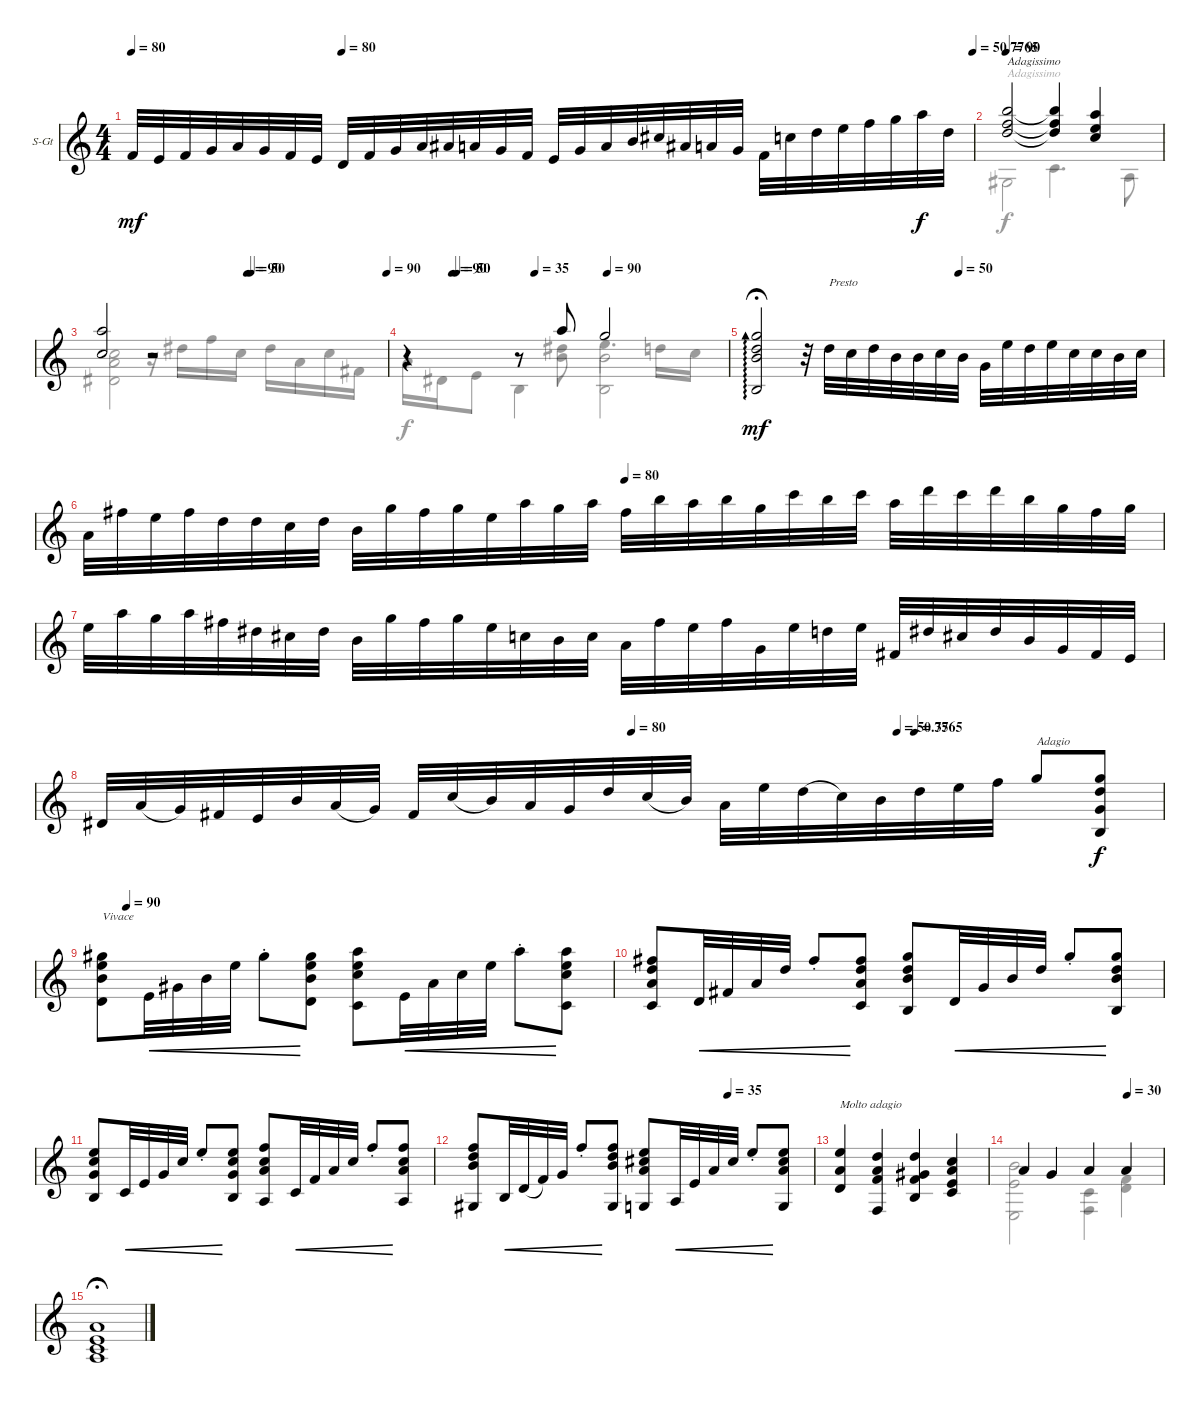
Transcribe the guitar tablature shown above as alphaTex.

\defaultSystemsLayout 4
\bracketExtendMode groupsimilarinstruments
\firstSystemTrackNameOrientation horizontal
\otherSystemsTrackNameOrientation horizontal
\track ("Steel Guitar" "S-Gt") {instrument acousticguitarsteel}
\staff {score}
\tuning (E4 B3 G3 D3 A2 E2)
\voice
\ts (4 4)
\tempo 80
\tempo (80 0.25)
\tempo (50.7765 1)
\clef g2
\ks c
3.4.32{dy mf} 2.4.32 3.4.32 0.3.32 2.3.32 0.3.32 3.4.32 2.4.32 0.4.32 3.4.32 0.3.32 2.3.32 3.3.32 2.3.32 0.3.32 3.4.32 2.4.32 0.3.32 2.3.32 0.2.32 2.2.32 3.3.32 2.3.32 5.4.32 3.4.32 1.2.32 3.2.32 0.1.32 1.1.32 3.1.32 5.1.32{dy f} 3.2.32 |
\tempo 90
(7.1 6.2 7.3).2{txt "Adagissimo"} (7.1{t} 6.2{t} 7.3{t}).4 (5.1 5.2 5.3).4 |
\tempo (90 0.5125)
\tempo (50 0.525)
\tempo (90 1)
(5.1 1.2).2 r.2 |
\tempo (90 0.14375)
\tempo (50 0.15625)
\tempo (35 0.4)
\tempo (90 0.625)
r.4 r.8 10.2.8 8.2.2 |
\tempo (50 0.5)
(8.2 7.3 9.4 7.6).2{ad 0 dy mf fermata (medium 0.5)} r.32 3.2.32{txt "Presto"} 5.3.32 3.2.32 4.3.32 4.3.32 5.3.32 4.3.32 5.4.32 5.2.32 7.3.32 5.2.32 5.3.32 5.3.32 4.3.32 5.3.32 |
\tempo (80 0.5)
2.3.32 2.1.32 0.1.32 2.1.32 3.2.32 3.2.32 1.2.32 3.2.32 4.3.32 3.1.32 2.1.32 3.1.32 5.2.32 5.1.32 3.1.32 5.1.32 7.2.32 7.1.32 5.1.32 7.1.32 8.2.32 8.1.32 7.1.32 8.1.32 10.2.32 10.1.32 8.1.32 10.1.32 7.1.32 8.2.32 7.2.32 8.2.32 |
5.2.32 5.1.32 3.1.32 5.1.32 7.2.32 4.2.32 2.2.32 4.2.32 0.2.32 8.2.32 7.2.32 8.2.32 0.1.32 1.2.32 0.2.32 1.2.32 2.3.32 2.1.32 0.1.32 2.1.32 0.3.32 0.1.32 3.2.32 0.1.32 4.4.32 4.2.32 2.2.32 4.2.32 0.2.32 0.3.32 4.4.32 2.4.32 |
\tempo (80 0.5)
\tempo (50.7765 0.75)
\tempo (35 0.766537)
1.4.32 2.3.32{legatoorigin} 0.3.32 4.4.32 2.4.32 0.2.32 2.3.32{legatoorigin} 0.3.32 4.4.32 1.2.32{legatoorigin} 0.2.32 2.3.32 0.3.32 3.2.32 1.2.32{legatoorigin} 0.2.32 2.3.32 0.1.32 3.2.32{legatoorigin} 1.2.32 0.2.32 3.2.32 0.1.32 1.1.32 3.1.8{txt "Adagio"} (3.1 3.2 0.3 2.5).8{dy f} |
\tempo (90 0.05)
(4.1 5.2 4.3 0.4).8{txt "Vivace"} 7.5.32{cre} 6.4.32{cre} 4.3.32{cre} 5.2.32{cre} 4.1{st}.8{cre} (4.1 5.2 4.3 0.4).8 (5.1 5.2 5.3 3.5).8 7.5.32{cre} 7.4.32{cre} 5.3.32{cre} 5.2.32{cre} 5.1{st}.8{cre} (5.1 5.2 5.3 3.5).8 |
\scale
0.501471 (2.1 3.2 2.3 3.5).8 5.5.32{cre} 4.4.32{cre} 2.3.32{cre} 3.2.32{cre} 2.1{st}.8{cre} (2.1 3.2 2.3 3.5).8 (3.1 3.2 4.3 2.5).8 5.5.32{cre} 5.4.32{cre} 4.3.32{cre} 3.2.32{cre} 3.1{st}.8{cre} (3.1 3.2 4.3 2.5).8 |
\scale
0.498029 (0.1 1.2 0.3 2.5).8 3.5.32{cre} 2.4.32{cre} 0.3.32{cre} 1.2.32{cre} 0.1{st}.8{cre} (0.1 1.2 0.3 2.5).8 (1.1 1.2 2.3 0.5).8 3.5.32{cre} 3.4.32{cre} 2.3.32{cre} 1.2.32{cre} 1.1{st}.8{cre} (1.1 1.2 2.3 0.5).8 |
\tempo (35 0.75)
\scale
0.513201 (1.1 3.2 4.3 4.6).8 2.5.32{cre} 0.4.32{cre legatoorigin} 3.4.32{cre} 0.3.32{cre} 1.1{st}.8{cre} (1.1 3.2 4.3 4.6).8 (0.1 2.2 2.3 3.6).8 0.5.32{cre} 2.4.32{cre} 2.3.32{cre} 2.2.32{cre} 0.1{st}.8{cre} (0.1 2.2 2.3 3.6).8 |
\scale
0.265492 (0.1 2.3 0.4).4{txt "Molto adagio"} (3.2 2.3 3.4 1.6).4 (3.2 1.3 3.4 2.5).4 (1.2 2.3 2.4 3.5).4 |
\tempo (30 0.75625)
\scale
0.166545 2.3.4 0.3.4 2.3.4 2.3.4 |
\scale
0.0544815 (2.3 2.4 3.5 5.6).1{fermata (medium 0.5)}
\voice
\clef g2
\ottava regular
\simile none
\ks c
|
4.6.2{txt "Adagissimo"} 3.5.4{d} 0.5.8 |
(1.2 2.3 1.4).2 r.16 8.3.16 10.3.16 10.4.16 8.3.16 7.4.16 10.4.16 9.5.16 |
r.4 r.8 (8.3 9.4).8 9.3.4{d} 7.3.16 10.4.16 |
|
|
|
|
|
\scale
0.501471 |
\scale
0.498029 |
\scale
0.513201 |
\scale
0.265492 |
\scale
0.166545 (0.2 2.4 0.6).2 (3.5 1.6).4 (3.4 5.5).4 |
\scale
0.0544815
\voice
\clef g2
\ottava regular
\simile none
\ks c
|
|
|
2.3.16{dy f} 1.4.16 2.4.8 7.6.4 (9.4 7.6).2 |
|
|
|
|
|
\scale
0.501471 |
\scale
0.498029 |
\scale
0.513201 |
\scale
0.265492 |
\scale
0.166545 |
\scale
0.0544815
